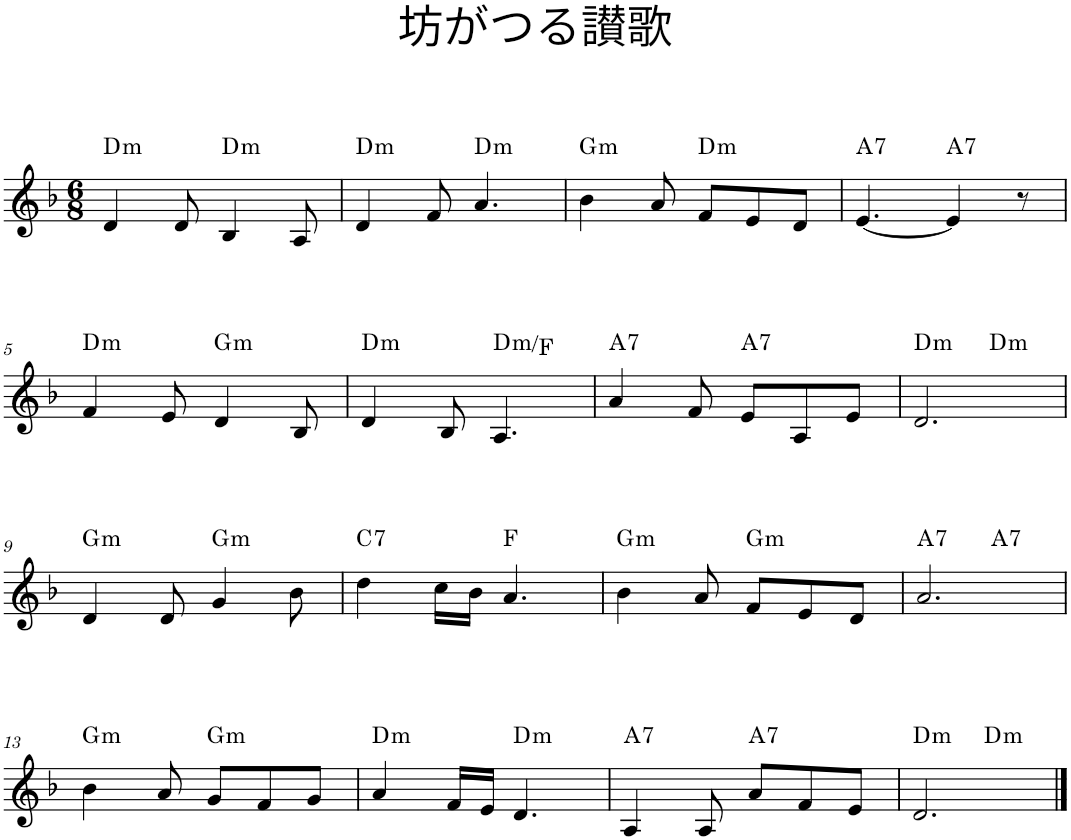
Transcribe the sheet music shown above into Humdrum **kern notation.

**kern	**harte
*part1	*part1
*staff1	*
*I"Piano	*
*I'Pno.	*
*clefG2	*
*k[b-]	*
*M6/8	*
=1	=1
!	!LO:H:kt=m
4d/	D:min
8d/	.
!	!LO:H:kt=m
4B-/	D:min
8A/	.
=2	=2
!	!LO:H:kt=m
4d/	D:min
8f/	.
!	!LO:H:kt=m
4.a/	D:min
=3	=3
!	!LO:H:kt=m
4b-\	G:min
8a/	.
!	!LO:H:kt=m
8f/L	D:min
8e/	.
8d/J	.
=4	=4
!	!LO:H:kt=7
[<4.e/	A:7
!	!LO:H:kt=7
4e/]	A:7
8r	.
!!LO:LB:g=z
=5	=5
!	!LO:H:kt=m
4f/	D:min
8e/	.
!	!LO:H:kt=m
4d/	G:min
8B-/	.
=6	=6
!	!LO:H:kt=m
4d/	D:min
8B-/	.
!	!LO:H:kt=m
4.A/	D:min/b3
=7	=7
!	!LO:H:kt=7
4a/	A:7
8f/	.
!	!LO:H:kt=7
8e/L	A:7
8A/	.
8e/J	.
=8	=8
!	!LO:H:kt=m
*^	*
2.d/	4.ryy	D:min
!	!	!LO:H:kt=m
.	4.ryy	D:min
!!LO:LB:g=z	!!
=9	=9	=9
!	!	!LO:H:kt=m
*v	*v	*
4d/	G:min
8d/	.
!	!LO:H:kt=m
4g/	G:min
8b-\	.
=10	=10
!	!LO:H:kt=7
4dd\	C:7
16cc\LL	.
16b-\JJ	.
4.a/	F:maj
=11	=11
!	!LO:H:kt=m
4b-\	G:min
8a/	.
!	!LO:H:kt=m
8f/L	G:min
8e/	.
8d/J	.
=12	=12
!	!LO:H:kt=7
*^	*
2.a/	4.ryy	A:7
!	!	!LO:H:kt=7
.	4.ryy	A:7
!!LO:LB:g=z	!!
=13	=13	=13
!	!	!LO:H:kt=m
*v	*v	*
4b-\	G:min
8a/	.
!	!LO:H:kt=m
8g/L	G:min
8f/	.
8g/J	.
=14	=14
!	!LO:H:kt=m
4a/	D:min
16f/LL	.
16e/JJ	.
!	!LO:H:kt=m
4.d/	D:min
=15	=15
!	!LO:H:kt=7
4A/	A:7
8A/	.
!	!LO:H:kt=7
8a/L	A:7
8f/	.
8e/J	.
=16	=16
!	!LO:H:kt=m
*^	*
2.d/	4.ryy	D:min
!	!	!LO:H:kt=m
.	4.ryy	D:min
*v	*v	*
==	==
*-	*-
